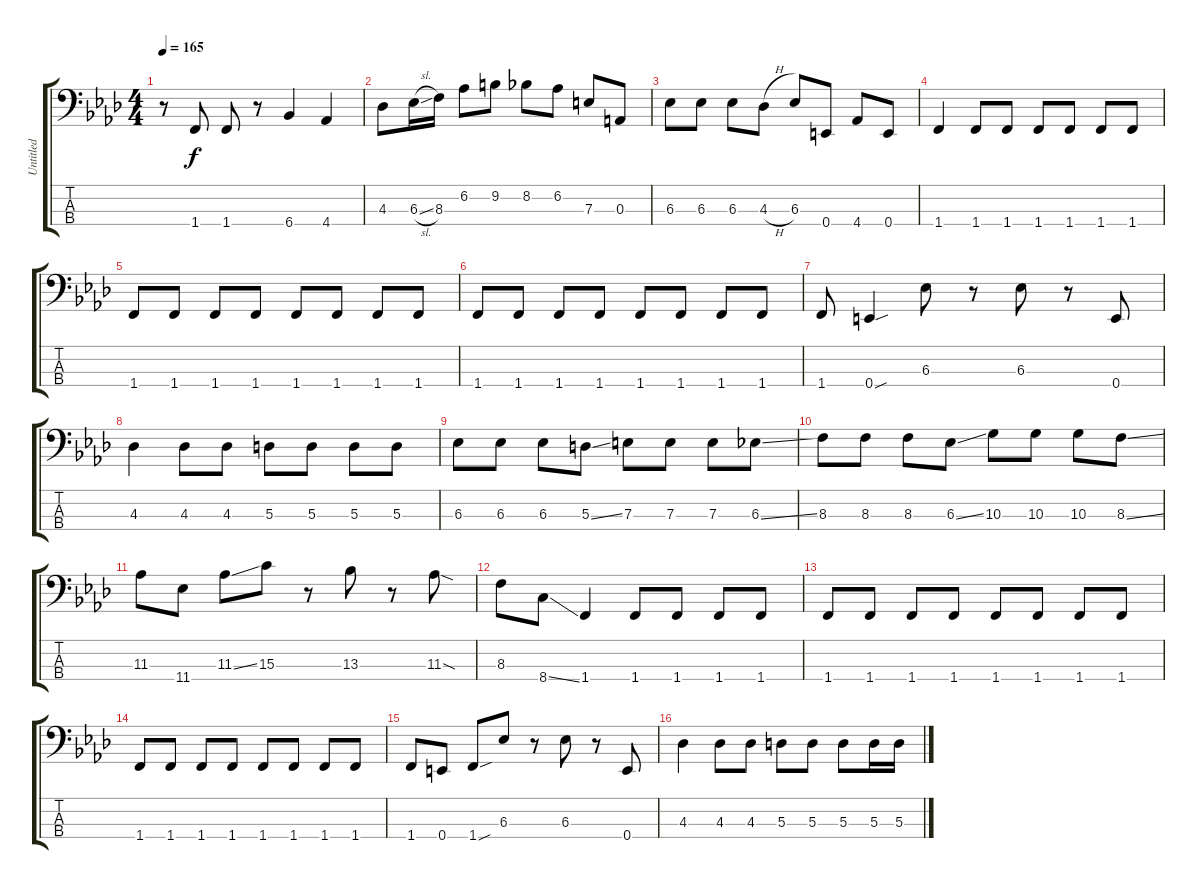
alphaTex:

\track ("Untitled" "Untitled") {instrument electricbassfinger}
\staff {score tabs}
\tuning (G2 D2 A1 E1) {hide}
\ts (4 4)
\tempo 165
\clef f4
\ks ab
r.8{dy f} 1.4.8 1.4.8 r.8 6.4.4 4.4.4 |
4.3.8 6.3{sl}.16 8.3.16 6.2.8 9.2.8 8.2.8 6.2.8 7.3.8 0.3.8 |
6.3.8 6.3.8 6.3.8 4.3{h}.8 6.3.8 0.4.8 4.4.8 0.4.8 |
1.4.4 1.4.8 1.4.8 1.4.8 1.4.8 1.4.8 1.4.8 |
1.4.8 1.4.8 1.4.8 1.4.8 1.4.8 1.4.8 1.4.8 1.4.8 |
1.4.8 1.4.8 1.4.8 1.4.8 1.4.8 1.4.8 1.4.8 1.4.8 |
1.4.8 0.4{sou}.4 6.3.8 r.8 6.3.8 r.8 0.4.8 |
4.3.4 4.3.8 4.3.8 5.3.8 5.3.8 5.3.8 5.3.8 |
6.3.8 6.3.8 6.3.8 5.3{ss}.8 7.3.8 7.3.8 7.3.8 6.3{ss}.8 |
8.3.8 8.3.8 8.3.8 6.3{ss}.8 10.3.8 10.3.8 10.3.8 8.3{ss}.8 |
11.3.8 11.4.8 11.3{ss}.8 15.3.8 r.8 13.3.8 r.8 11.3{sod}.8 |
8.3.8 8.4{ss}.8 1.4.4 1.4.8 1.4.8 1.4.8 1.4.8 |
1.4.8 1.4.8 1.4.8 1.4.8 1.4.8 1.4.8 1.4.8 1.4.8 |
1.4.8 1.4.8 1.4.8 1.4.8 1.4.8 1.4.8 1.4.8 1.4.8 |
1.4.8 0.4.8 1.4{sou}.8 6.3.8 r.8 6.3.8 r.8 0.4.8 |
4.3.4 4.3.8 4.3.8 5.3.8 5.3.8 5.3.8 5.3.16 5.3.16
